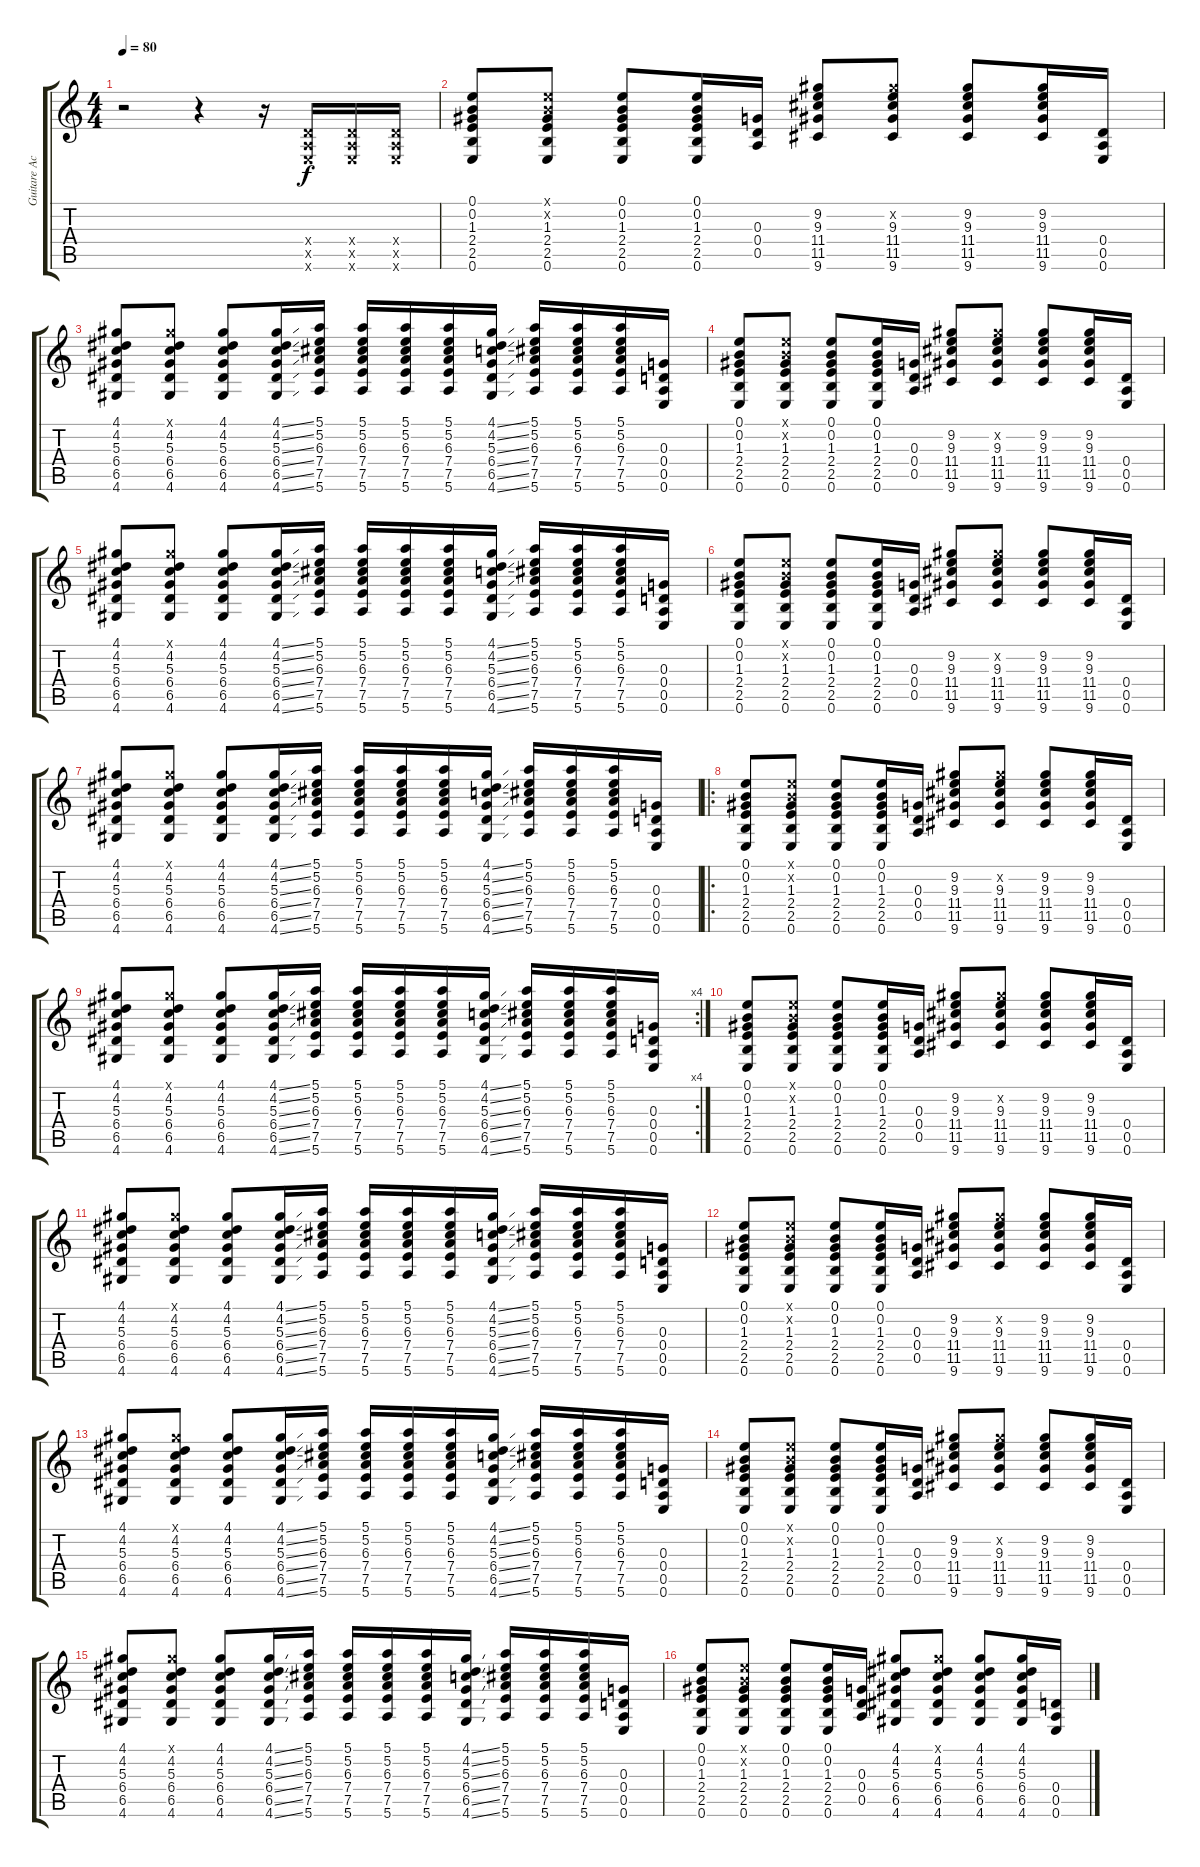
\track ("Guitare Acoustique" "Guitare Ac") {instrument acousticguitarnylon}
\staff {score tabs}
\tuning (E4 B3 G3 D3 A2 E2) {hide}
\ts (4 4)
\tempo 80
\clef g2
\ks c
r.2{dy f instrument acousticguitarnylon} r.4 r.16 (0.4{x} 0.5{x} 0.6{x}).16 (0.4{x} 0.5{x} 0.6{x}).16 (0.4{x} 0.5{x} 0.6{x}).16 |
(0.1 0.2 1.3 2.4 2.5 0.6).8 (0.1{x} 0.2{x} 1.3 2.4 2.5 0.6).8 (0.1 0.2 1.3 2.4 2.5 0.6).8 (0.1 0.2 1.3 2.4 2.5 0.6).16 (0.3 0.4 0.5).16 (9.2 9.3 11.4 11.5 9.6).8 (9.2{x} 9.3 11.4 11.5 9.6).8 (9.2 9.3 11.4 11.5 9.6).8 (9.2 9.3 11.4 11.5 9.6).16 (0.4 0.5 0.6).16 |
(4.1 4.2 5.3 6.4 6.5 4.6).8 (4.1{x} 4.2 5.3 6.4 6.5 4.6).8 (4.1 4.2 5.3 6.4 6.5 4.6).8 (4.1{ss} 4.2{ss} 5.3{ss} 6.4{ss} 6.5{ss} 4.6{ss}).16 (5.1 5.2 6.3 7.4 7.5 5.6).16 (5.1 5.2 6.3 7.4 7.5 5.6).16 (5.1 5.2 6.3 7.4 7.5 5.6).16 (5.1 5.2 6.3 7.4 7.5 5.6).16 (4.1{ss} 4.2{ss} 5.3{ss} 6.4{ss} 6.5{ss} 4.6{ss}).16 (5.1 5.2 6.3 7.4 7.5 5.6).16 (5.1 5.2 6.3 7.4 7.5 5.6).16 (5.1 5.2 6.3 7.4 7.5 5.6).16 (0.3 0.4 0.5 0.6).16 |
(0.1 0.2 1.3 2.4 2.5 0.6).8 (0.1{x} 0.2{x} 1.3 2.4 2.5 0.6).8 (0.1 0.2 1.3 2.4 2.5 0.6).8 (0.1 0.2 1.3 2.4 2.5 0.6).16 (0.3 0.4 0.5).16 (9.2 9.3 11.4 11.5 9.6).8 (9.2{x} 9.3 11.4 11.5 9.6).8 (9.2 9.3 11.4 11.5 9.6).8 (9.2 9.3 11.4 11.5 9.6).16 (0.4 0.5 0.6).16 |
(4.1 4.2 5.3 6.4 6.5 4.6).8 (4.1{x} 4.2 5.3 6.4 6.5 4.6).8 (4.1 4.2 5.3 6.4 6.5 4.6).8 (4.1{ss} 4.2{ss} 5.3{ss} 6.4{ss} 6.5{ss} 4.6{ss}).16 (5.1 5.2 6.3 7.4 7.5 5.6).16 (5.1 5.2 6.3 7.4 7.5 5.6).16 (5.1 5.2 6.3 7.4 7.5 5.6).16 (5.1 5.2 6.3 7.4 7.5 5.6).16 (4.1{ss} 4.2{ss} 5.3{ss} 6.4{ss} 6.5{ss} 4.6{ss}).16 (5.1 5.2 6.3 7.4 7.5 5.6).16 (5.1 5.2 6.3 7.4 7.5 5.6).16 (5.1 5.2 6.3 7.4 7.5 5.6).16 (0.3 0.4 0.5 0.6).16 |
(0.1 0.2 1.3 2.4 2.5 0.6).8 (0.1{x} 0.2{x} 1.3 2.4 2.5 0.6).8 (0.1 0.2 1.3 2.4 2.5 0.6).8 (0.1 0.2 1.3 2.4 2.5 0.6).16 (0.3 0.4 0.5).16 (9.2 9.3 11.4 11.5 9.6).8 (9.2{x} 9.3 11.4 11.5 9.6).8 (9.2 9.3 11.4 11.5 9.6).8 (9.2 9.3 11.4 11.5 9.6).16 (0.4 0.5 0.6).16 |
(4.1 4.2 5.3 6.4 6.5 4.6).8 (4.1{x} 4.2 5.3 6.4 6.5 4.6).8 (4.1 4.2 5.3 6.4 6.5 4.6).8 (4.1{ss} 4.2{ss} 5.3{ss} 6.4{ss} 6.5{ss} 4.6{ss}).16 (5.1 5.2 6.3 7.4 7.5 5.6).16 (5.1 5.2 6.3 7.4 7.5 5.6).16 (5.1 5.2 6.3 7.4 7.5 5.6).16 (5.1 5.2 6.3 7.4 7.5 5.6).16 (4.1{ss} 4.2{ss} 5.3{ss} 6.4{ss} 6.5{ss} 4.6{ss}).16 (5.1 5.2 6.3 7.4 7.5 5.6).16 (5.1 5.2 6.3 7.4 7.5 5.6).16 (5.1 5.2 6.3 7.4 7.5 5.6).16 (0.3 0.4 0.5 0.6).16 |
\ro
(0.1 0.2 1.3 2.4 2.5 0.6).8 (0.1{x} 0.2{x} 1.3 2.4 2.5 0.6).8 (0.1 0.2 1.3 2.4 2.5 0.6).8 (0.1 0.2 1.3 2.4 2.5 0.6).16 (0.3 0.4 0.5).16 (9.2 9.3 11.4 11.5 9.6).8 (9.2{x} 9.3 11.4 11.5 9.6).8 (9.2 9.3 11.4 11.5 9.6).8 (9.2 9.3 11.4 11.5 9.6).16 (0.4 0.5 0.6).16 |
\rc 4
(4.1 4.2 5.3 6.4 6.5 4.6).8 (4.1{x} 4.2 5.3 6.4 6.5 4.6).8 (4.1 4.2 5.3 6.4 6.5 4.6).8 (4.1{ss} 4.2{ss} 5.3{ss} 6.4{ss} 6.5{ss} 4.6{ss}).16 (5.1 5.2 6.3 7.4 7.5 5.6).16 (5.1 5.2 6.3 7.4 7.5 5.6).16 (5.1 5.2 6.3 7.4 7.5 5.6).16 (5.1 5.2 6.3 7.4 7.5 5.6).16 (4.1{ss} 4.2{ss} 5.3{ss} 6.4{ss} 6.5{ss} 4.6{ss}).16 (5.1 5.2 6.3 7.4 7.5 5.6).16 (5.1 5.2 6.3 7.4 7.5 5.6).16 (5.1 5.2 6.3 7.4 7.5 5.6).16 (0.3 0.4 0.5 0.6).16 |
(0.1 0.2 1.3 2.4 2.5 0.6).8 (0.1{x} 0.2{x} 1.3 2.4 2.5 0.6).8 (0.1 0.2 1.3 2.4 2.5 0.6).8 (0.1 0.2 1.3 2.4 2.5 0.6).16 (0.3 0.4 0.5).16 (9.2 9.3 11.4 11.5 9.6).8 (9.2{x} 9.3 11.4 11.5 9.6).8 (9.2 9.3 11.4 11.5 9.6).8 (9.2 9.3 11.4 11.5 9.6).16 (0.4 0.5 0.6).16 |
(4.1 4.2 5.3 6.4 6.5 4.6).8 (4.1{x} 4.2 5.3 6.4 6.5 4.6).8 (4.1 4.2 5.3 6.4 6.5 4.6).8 (4.1{ss} 4.2{ss} 5.3{ss} 6.4{ss} 6.5{ss} 4.6{ss}).16 (5.1 5.2 6.3 7.4 7.5 5.6).16 (5.1 5.2 6.3 7.4 7.5 5.6).16 (5.1 5.2 6.3 7.4 7.5 5.6).16 (5.1 5.2 6.3 7.4 7.5 5.6).16 (4.1{ss} 4.2{ss} 5.3{ss} 6.4{ss} 6.5{ss} 4.6{ss}).16 (5.1 5.2 6.3 7.4 7.5 5.6).16 (5.1 5.2 6.3 7.4 7.5 5.6).16 (5.1 5.2 6.3 7.4 7.5 5.6).16 (0.3 0.4 0.5 0.6).16 |
(0.1 0.2 1.3 2.4 2.5 0.6).8 (0.1{x} 0.2{x} 1.3 2.4 2.5 0.6).8 (0.1 0.2 1.3 2.4 2.5 0.6).8 (0.1 0.2 1.3 2.4 2.5 0.6).16 (0.3 0.4 0.5).16 (9.2 9.3 11.4 11.5 9.6).8 (9.2{x} 9.3 11.4 11.5 9.6).8 (9.2 9.3 11.4 11.5 9.6).8 (9.2 9.3 11.4 11.5 9.6).16 (0.4 0.5 0.6).16 |
(4.1 4.2 5.3 6.4 6.5 4.6).8 (4.1{x} 4.2 5.3 6.4 6.5 4.6).8 (4.1 4.2 5.3 6.4 6.5 4.6).8 (4.1{ss} 4.2{ss} 5.3{ss} 6.4{ss} 6.5{ss} 4.6{ss}).16 (5.1 5.2 6.3 7.4 7.5 5.6).16 (5.1 5.2 6.3 7.4 7.5 5.6).16 (5.1 5.2 6.3 7.4 7.5 5.6).16 (5.1 5.2 6.3 7.4 7.5 5.6).16 (4.1{ss} 4.2{ss} 5.3{ss} 6.4{ss} 6.5{ss} 4.6{ss}).16 (5.1 5.2 6.3 7.4 7.5 5.6).16 (5.1 5.2 6.3 7.4 7.5 5.6).16 (5.1 5.2 6.3 7.4 7.5 5.6).16 (0.3 0.4 0.5 0.6).16 |
(0.1 0.2 1.3 2.4 2.5 0.6).8 (0.1{x} 0.2{x} 1.3 2.4 2.5 0.6).8 (0.1 0.2 1.3 2.4 2.5 0.6).8 (0.1 0.2 1.3 2.4 2.5 0.6).16 (0.3 0.4 0.5).16 (9.2 9.3 11.4 11.5 9.6).8 (9.2{x} 9.3 11.4 11.5 9.6).8 (9.2 9.3 11.4 11.5 9.6).8 (9.2 9.3 11.4 11.5 9.6).16 (0.4 0.5 0.6).16 |
(4.1 4.2 5.3 6.4 6.5 4.6).8 (4.1{x} 4.2 5.3 6.4 6.5 4.6).8 (4.1 4.2 5.3 6.4 6.5 4.6).8 (4.1{ss} 4.2{ss} 5.3{ss} 6.4{ss} 6.5{ss} 4.6{ss}).16 (5.1 5.2 6.3 7.4 7.5 5.6).16 (5.1 5.2 6.3 7.4 7.5 5.6).16 (5.1 5.2 6.3 7.4 7.5 5.6).16 (5.1 5.2 6.3 7.4 7.5 5.6).16 (4.1{ss} 4.2{ss} 5.3{ss} 6.4{ss} 6.5{ss} 4.6{ss}).16 (5.1 5.2 6.3 7.4 7.5 5.6).16 (5.1 5.2 6.3 7.4 7.5 5.6).16 (5.1 5.2 6.3 7.4 7.5 5.6).16 (0.3 0.4 0.5 0.6).16 |
(0.1 0.2 1.3 2.4 2.5 0.6).8 (0.1{x} 0.2{x} 1.3 2.4 2.5 0.6).8 (0.1 0.2 1.3 2.4 2.5 0.6).8 (0.1 0.2 1.3 2.4 2.5 0.6).16 (0.3 0.4 0.5).16 (4.1 4.2 5.3 6.4 6.5 4.6).8 (4.1{x} 4.2 5.3 6.4 6.5 4.6).8 (4.1 4.2 5.3 6.4 6.5 4.6).8 (4.1 4.2 5.3 6.4 6.5 4.6).16 (0.4 0.5 0.6).16
